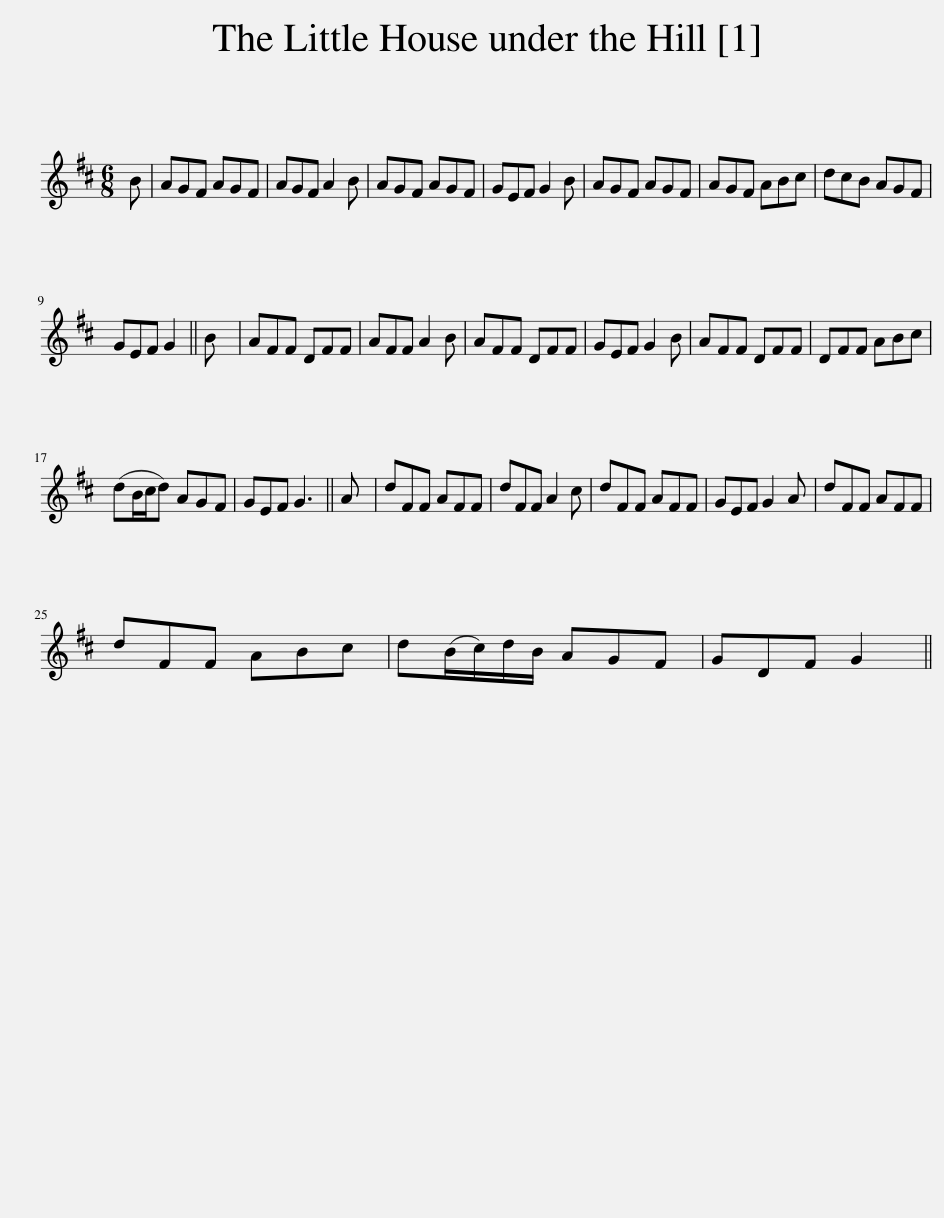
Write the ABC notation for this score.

X:1
L:1/8
M:6/8
I:linebreak $
K:D
V:1 treble
V:1
 B | AGF AGF | AGF A2 B | AGF AGF | GEF G2 B | %5
 AGF AGF | AGF ABc | dcB AGF |$ GEF G2 || B | %10
 AFF DFF | AFF A2 B | AFF DFF | GEF G2 B | AFF DFF | %15
 DFF ABc |$ (dB/c/d) AGF | GEF G3 || A | dFF AFF | %20
 dFF A2 c | dFF AFF | GEF G2 A | dFF AFF |$ dFF ABc | %25
 d(B/c/)d/B/ AGF | GDF G2 || %27
